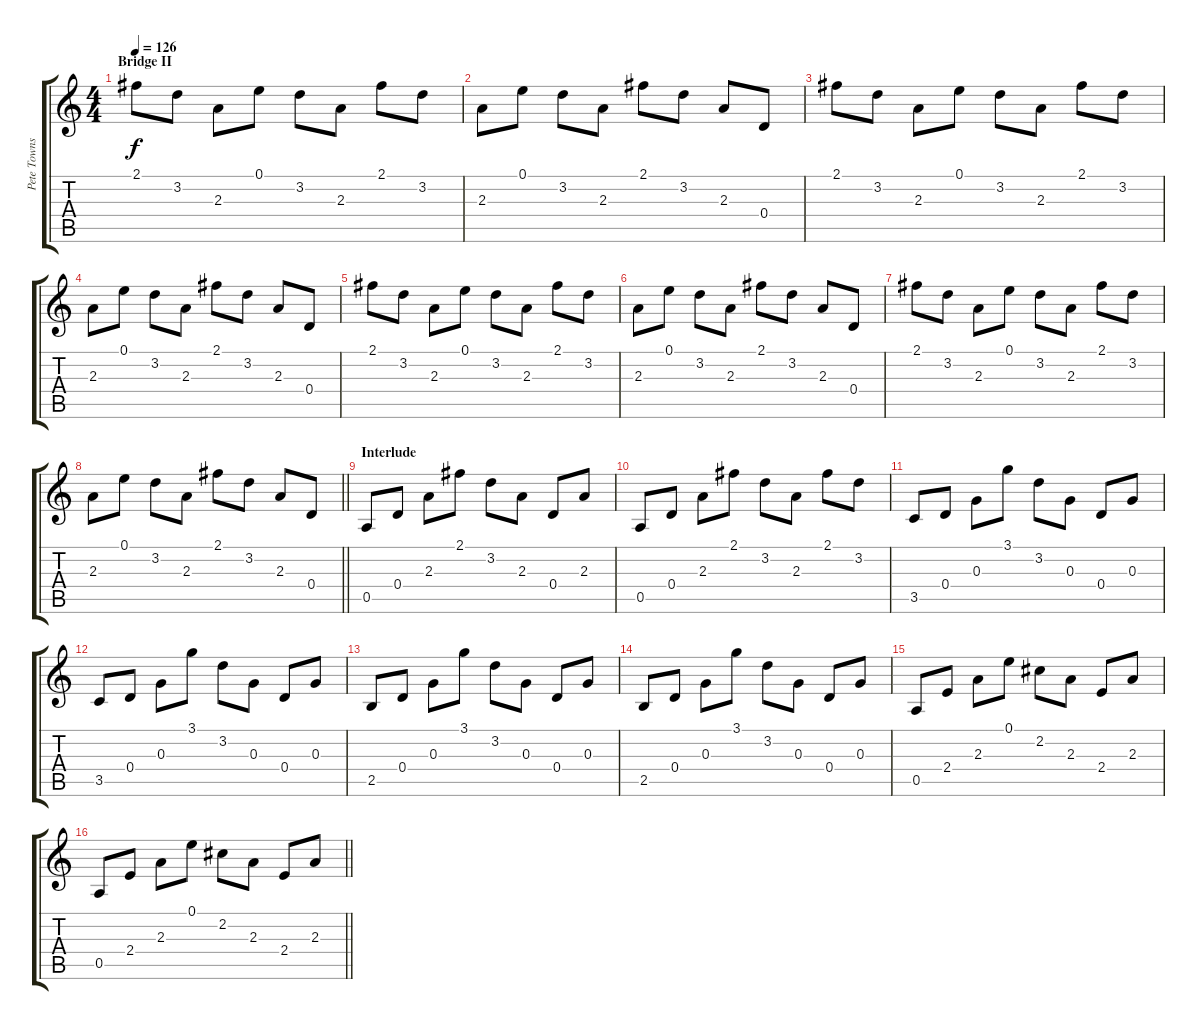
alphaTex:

\track ("Pete Townshend" "Pete Towns") {instrument electricguitarclean}
\staff {score tabs}
\tuning (E4 B3 G3 D3 A2 E2) {hide}
\ts (4 4)
\section ("" "Bridge II")
\tempo 126
\clef g2
\ks c
2.1.8{dy f volume 14 instrument electricguitarclean} 3.2.8 2.3.8 0.1.8 3.2.8 2.3.8 2.1.8 3.2.8 |
2.3.8 0.1.8 3.2.8 2.3.8 2.1.8 3.2.8 2.3.8 0.4.8 |
2.1.8 3.2.8 2.3.8 0.1.8 3.2.8 2.3.8 2.1.8 3.2.8 |
2.3.8 0.1.8 3.2.8 2.3.8 2.1.8 3.2.8 2.3.8 0.4.8 |
2.1.8 3.2.8 2.3.8 0.1.8 3.2.8 2.3.8 2.1.8 3.2.8 |
2.3.8 0.1.8 3.2.8 2.3.8 2.1.8 3.2.8 2.3.8 0.4.8 |
2.1.8 3.2.8 2.3.8 0.1.8 3.2.8 2.3.8 2.1.8 3.2.8 |
\barLineRight lightlight
2.3.8 0.1.8 3.2.8 2.3.8 2.1.8 3.2.8 2.3.8 0.4.8 |
\section ("" "Interlude")
0.5.8 0.4.8 2.3.8 2.1.8 3.2.8 2.3.8 0.4.8 2.3.8 |
0.5.8 0.4.8 2.3.8 2.1.8 3.2.8 2.3.8 2.1.8 3.2.8 |
3.5.8 0.4.8 0.3.8 3.1.8 3.2.8 0.3.8 0.4.8 0.3.8 |
3.5.8 0.4.8 0.3.8 3.1.8 3.2.8 0.3.8 0.4.8 0.3.8 |
2.5.8 0.4.8 0.3.8 3.1.8 3.2.8 0.3.8 0.4.8 0.3.8 |
2.5.8 0.4.8 0.3.8 3.1.8 3.2.8 0.3.8 0.4.8 0.3.8 |
0.5.8 2.4.8 2.3.8 0.1.8 2.2.8 2.3.8 2.4.8 2.3.8 |
\barLineRight lightlight
0.5.8 2.4.8 2.3.8 0.1.8 2.2.8 2.3.8 2.4.8 2.3.8
